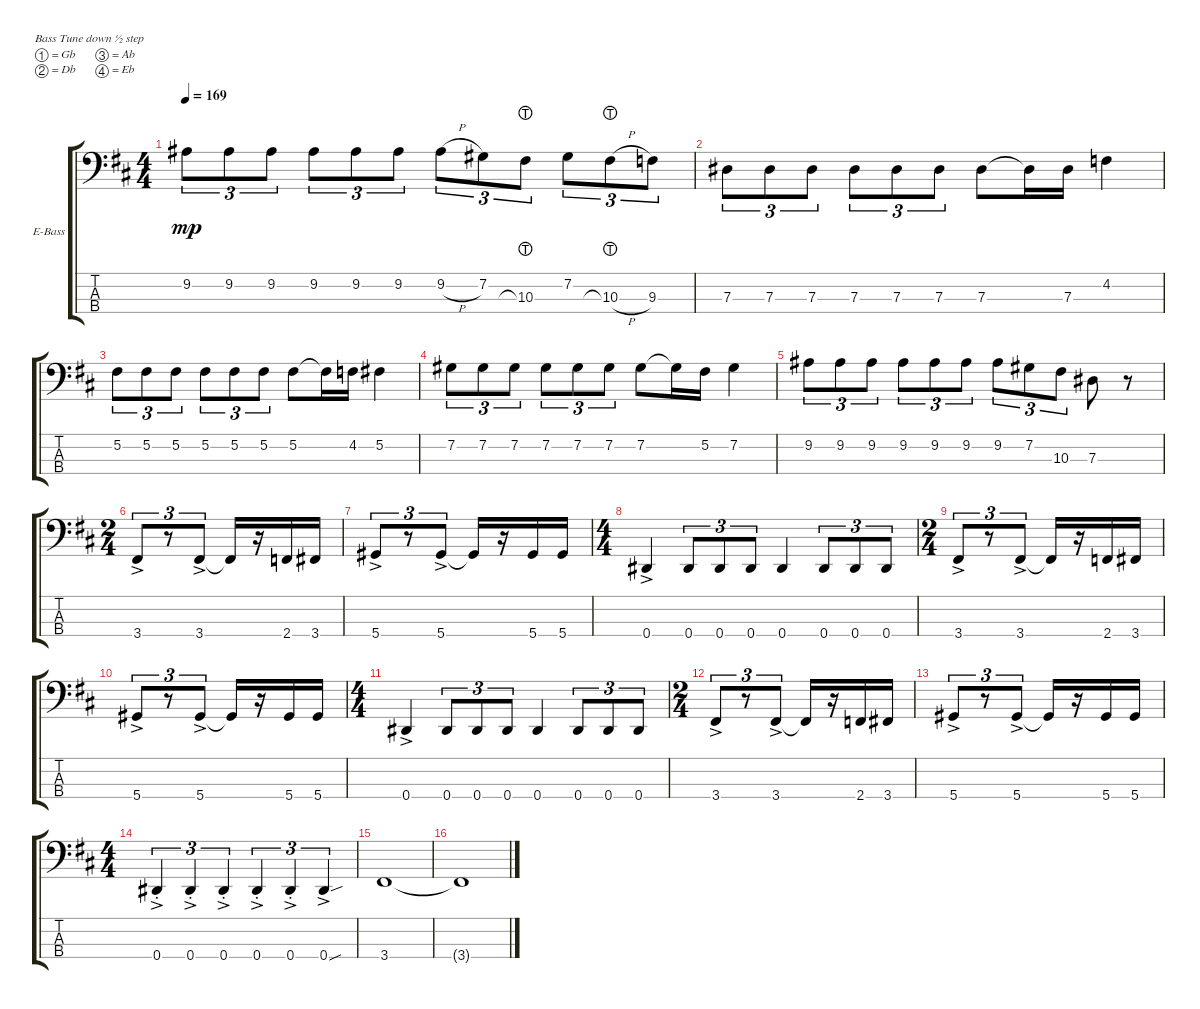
\defaultSystemsLayout 4
\bracketExtendMode groupsimilarinstruments
\firstSystemTrackNameOrientation horizontal
\otherSystemsTrackNameOrientation horizontal
\track ("Electric Bass (Mon Legaspi)" "E-Bass") {instrument electricbassfinger}
\staff {score tabs}
\tuning (Gb2 Db2 Ab1 Eb1)
\ts (4 4)
\tempo 169
\clef f4
\scale
0.333333
\ks bminor
9.2.8{tu (3 2) dy mp} 9.2.8{tu (3 2)} 9.2.8{tu (3 2)} 9.2.8{tu (3 2)} 9.2.8{tu (3 2)} 9.2.8{tu (3 2)} 9.2{h}.8{tu (3 2)} 7.2.8{tu (3 2)} 10.3{lht}.8{tu (3 2)} 7.2.8{tu (3 2)} 10.3{h lht}.8{tu (3 2)} 9.3.8{tu (3 2)} |
\scale
0.333333 7.3.8{tu (3 2)} 7.3.8{tu (3 2)} 7.3.8{tu (3 2)} 7.3.8{tu (3 2)} 7.3.8{tu (3 2)} 7.3.8{tu (3 2)} 7.3.8 7.3{t}.16 7.3.16 4.2.4 |
\scale
0.333333 5.2.8{tu (3 2)} 5.2.8{tu (3 2)} 5.2.8{tu (3 2)} 5.2.8{tu (3 2)} 5.2.8{tu (3 2)} 5.2.8{tu (3 2)} 5.2.8 5.2{t}.16 4.2.16 5.2.4 |
\scale
0.333333 7.2.8{tu (3 2)} 7.2.8{tu (3 2)} 7.2.8{tu (3 2)} 7.2.8{tu (3 2)} 7.2.8{tu (3 2)} 7.2.8{tu (3 2)} 7.2.8 7.2{t}.16 5.2.16 7.2.4 |
\scale
0.333333 9.2.8{tu (3 2)} 9.2.8{tu (3 2)} 9.2.8{tu (3 2)} 9.2.8{tu (3 2)} 9.2.8{tu (3 2)} 9.2.8{tu (3 2)} 9.2.8{tu (3 2)} 7.2.8{tu (3 2)} 10.3.8{tu (3 2)} 7.3.8 r.8 |
\ts (2 4)
\scale
0.407855 3.4{ac}.8{tu (3 2)} r.8{tu (3 2)} 3.4{ac}.8{tu (3 2)} 3.4{t}.16 r.16 2.4.16 3.4.16 |
\scale
0.18429 5.4{ac}.8{tu (3 2)} r.8{tu (3 2)} 5.4{ac}.8{tu (3 2)} 5.4{t}.16 r.16 5.4.16 5.4.16 |
\ts (4 4)
\scale
0.407855 0.4{ac}.4 0.4.8{tu (3 2)} 0.4.8{tu (3 2)} 0.4.8{tu (3 2)} 0.4.4 0.4.8{tu (3 2)} 0.4.8{tu (3 2)} 0.4.8{tu (3 2)} |
\ts (2 4)
\scale
0.407855 3.4{ac}.8{tu (3 2)} r.8{tu (3 2)} 3.4{ac}.8{tu (3 2)} 3.4{t}.16 r.16 2.4.16 3.4.16 |
\scale
0.18429 5.4{ac}.8{tu (3 2)} r.8{tu (3 2)} 5.4{ac}.8{tu (3 2)} 5.4{t}.16 r.16 5.4.16 5.4.16 |
\ts (4 4)
\scale
0.407855 0.4{ac}.4 0.4.8{tu (3 2)} 0.4.8{tu (3 2)} 0.4.8{tu (3 2)} 0.4.4 0.4.8{tu (3 2)} 0.4.8{tu (3 2)} 0.4.8{tu (3 2)} |
\ts (2 4)
\scale
0.407855 3.4{ac}.8{tu (3 2)} r.8{tu (3 2)} 3.4{ac}.8{tu (3 2)} 3.4{t}.16 r.16 2.4.16 3.4.16 |
\scale
0.18429 5.4{ac}.8{tu (3 2)} r.8{tu (3 2)} 5.4{ac}.8{tu (3 2)} 5.4{t}.16 r.16 5.4.16 5.4.16 |
\ts (4 4)
\scale
0.407855 0.4{ac st}.4{tu (3 2)} 0.4{ac st}.4{tu (3 2)} 0.4{ac st}.4{tu (3 2)} 0.4{ac st}.4{tu (3 2)} 0.4{ac st}.4{tu (3 2)} 0.4{sou ac}.4{tu (3 2)} |
\scale
0.333333 3.4.1 |
\scale
0.333333 3.4{t}.1
